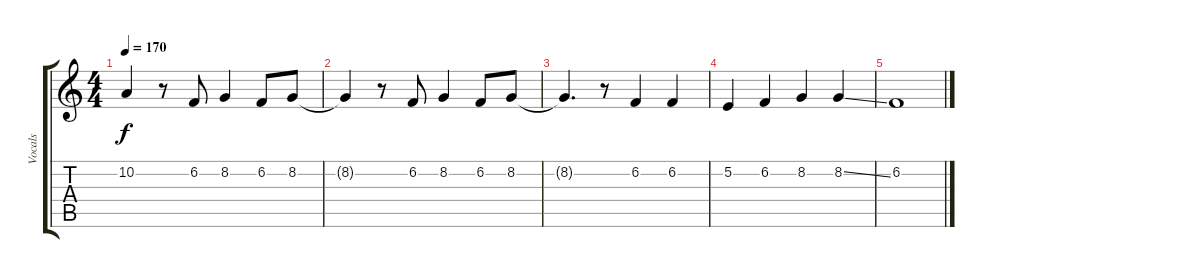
\track ("Vocals" "Vocals") {instrument clarinet}
\staff {score tabs}
\tuning (E4 B3 G3 D3 A2 E2) {hide}
\ts (4 4)
\tempo 170
\clef g2
\ks c
10.2{t}.4{dy f} r.8 6.2.8 8.2.4 6.2.8 8.2.8 |
8.2{t}.4 r.8 6.2.8 8.2.4 6.2.8 8.2.8 |
8.2{t}.4{d} r.8 6.2.4 6.2.4 |
5.2.4 6.2.4 8.2.4 8.2{ss}.4 |
6.2.1
